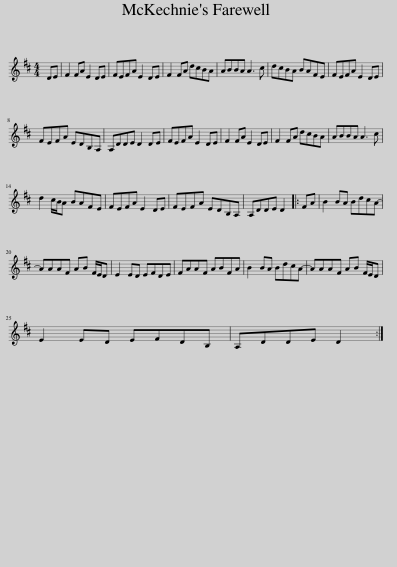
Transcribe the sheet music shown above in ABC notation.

X:1
L:1/8
M:4/4
I:linebreak $
K:D
V:1 treble
V:1
 DE | F2 FA E2 DE | FEFA E2 DE | F2 FA dcBA | ABBA A3 c | %5
 dcBA BAFE | FEFA E2 DE |$ FEFA EDB,A, | A,DDE D2 DE | FEFA E2 DE | %10
 F2 FA E2 DE | F2 FA dcBA | ABBA A3 c |$ d2 c/B/A BAFE | FEFA E2 DE | %15
 FEFA EDB,A, | A,DDE D2 |: FA | B2 BA BdcA- |$ AAAF AB F/E/D | %20
 E2 ED EFDE | FAAF ABFA | B2 BA BdcA- | AAAF AB F/E/D |$ E2 ED EFDB, | %25
 A,DDE D2 :| %26
